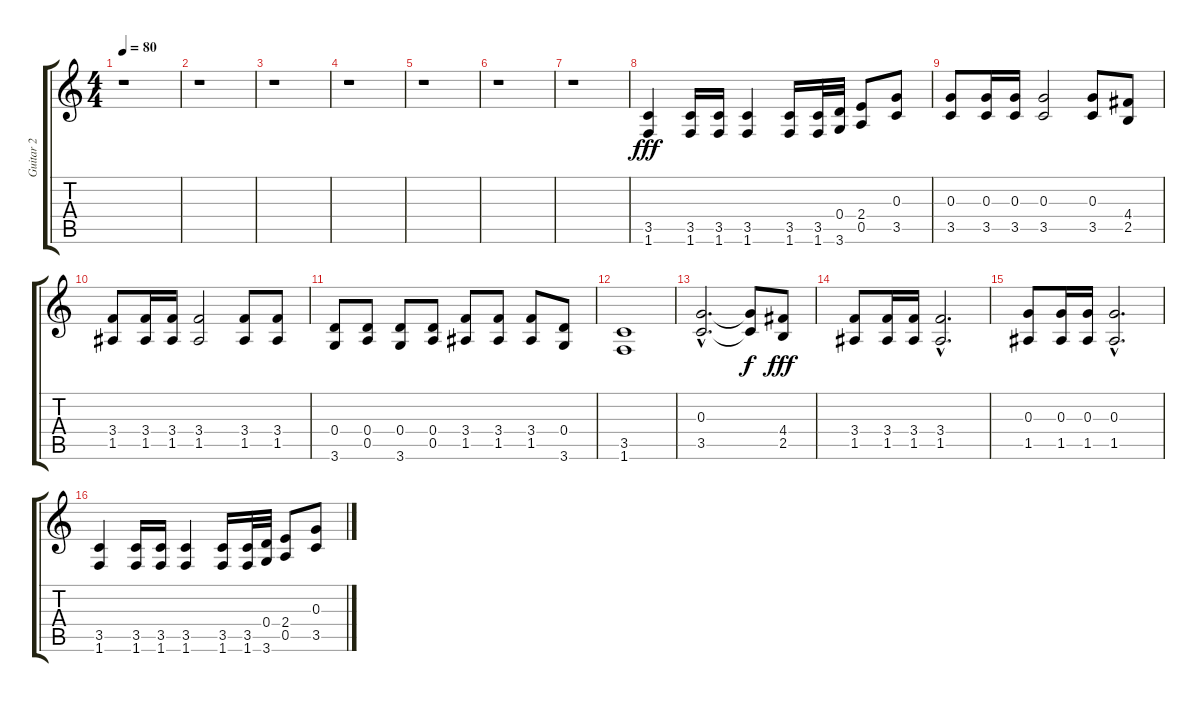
\track ("Guitar 2" "Guitar 2") {instrument distortionguitar}
\staff {score tabs}
\tuning (E4 B3 G3 D3 A2 E2) {hide}
\ts (4 4)
\tempo 80
\clef g2
\ks c
r.1{dy f} |
r.1 |
r.1 |
r.1 |
r.1 |
r.1 |
r.1 |
(3.5 1.6).4{dy fff} (3.5 1.6).16 (3.5 1.6).16 (3.5 1.6).4 (3.5 1.6).16 (3.5 1.6).32 (0.4 3.6).32 (2.4 0.5).8 (0.3 3.5).8 |
(0.3 3.5).8 (0.3 3.5).16 (0.3 3.5).16 (0.3 3.5).2 (0.3 3.5).8 (4.4 2.5).8 |
(3.4 1.5).8 (3.4 1.5).16 (3.4 1.5).16 (3.4 1.5).2 (3.4 1.5).8 (3.4 1.5).8 |
(0.4 3.6).8 (0.4 0.5).8 (0.4 3.6).8 (0.4 0.5).8 (3.4 1.5).8 (3.4 1.5).8 (3.4 1.5).8 (0.4 3.6).8 |
(3.5 1.6).1 |
(0.3{hac} 3.5{hac}).2{d} (0.3{t} 3.5{t}).8{dy f} (4.4 2.5).8{dy fff} |
(3.4 1.5).8 (3.4 1.5).16 (3.4 1.5).16 (3.4{hac} 1.5{hac}).2{d} |
(0.3 1.5).8 (0.3 1.5).16 (0.3 1.5).16 (0.3{hac} 1.5{hac}).2{d} |
(3.5 1.6).4 (3.5 1.6).16 (3.5 1.6).16 (3.5 1.6).4 (3.5 1.6).16 (3.5 1.6).32 (0.4 3.6).32 (2.4 0.5).8 (0.3 3.5).8
